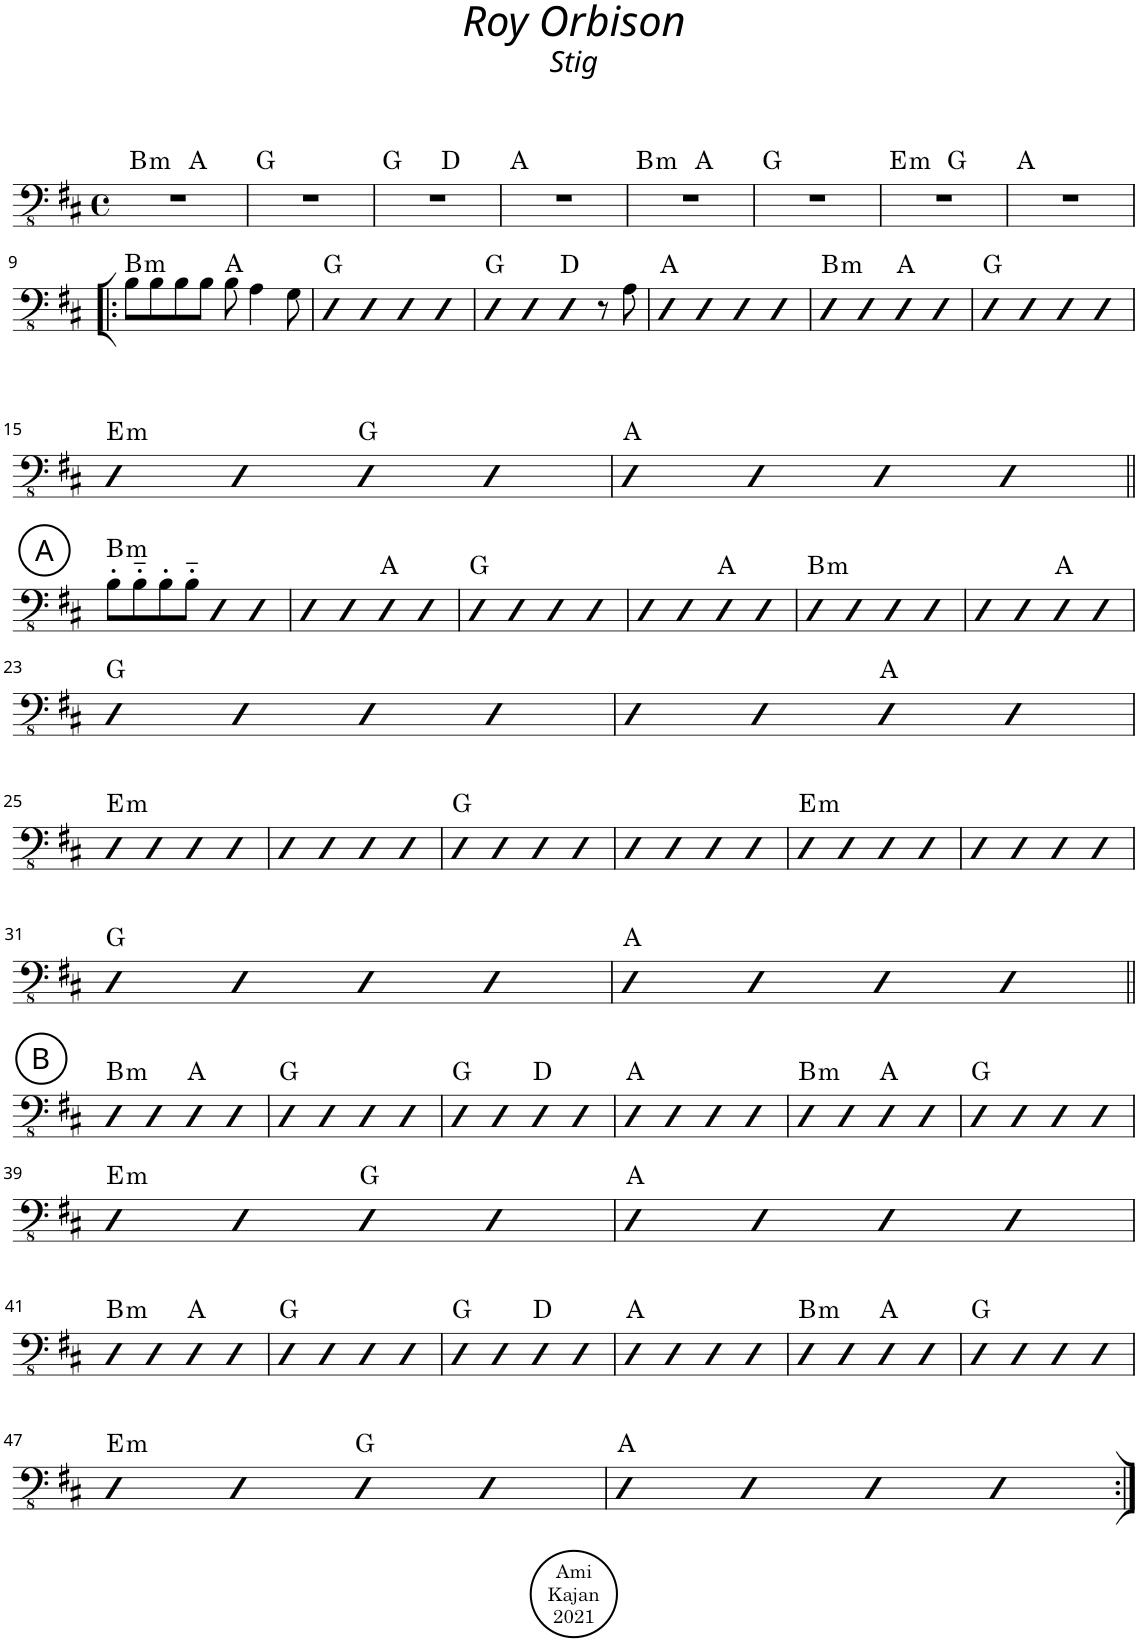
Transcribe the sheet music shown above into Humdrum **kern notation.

**kern	**harte
*part1	*part1
*staff1	*
*I"Acoustic Bass	*
*I'Bass	*
*clefFv4	*
*k[f#c#]	*
*M4/4	*
*met(c)	*
=1	=1
!	!LO:H:kt=m
*^	*
1r	2ryy	B:min
.	2ryy	A:maj
*v	*v	*
=2	=2
1r	G:maj
=3	=3
*^	*
1r	2ryy	G:maj
.	2ryy	D:maj
*v	*v	*
=4	=4
1r	A:maj
=5	=5
!	!LO:H:kt=m
*^	*
1r	2ryy	B:min
.	2ryy	A:maj
*v	*v	*
=6	=6
1r	G:maj
=7	=7
!	!LO:H:kt=m
*^	*
1r	2ryy	E:min
.	2ryy	G:maj
*v	*v	*
=8	=8
1r	A:maj
!!LO:LB:g=z
=9!|:	=9!|:
!	!LO:H:kt=m
8BB\L	B:min
8BB\	.
8BB\	.
8BB\J	.
8BB\	A:maj
4AA\	.
8GG\	.
=10	=10
4FF#	G:maj
4FF#	.
4FF#	.
4FF#	.
=11	=11
4FF#	G:maj
4FF#	.
4FF#	D:maj
8r	.
8AA\	.
=12	=12
4FF#	A:maj
4FF#	.
4FF#	.
4FF#	.
=13	=13
!	!LO:H:kt=m
4FF#	B:min
4FF#	.
4FF#	A:maj
4FF#	.
=14	=14
4FF#	G:maj
4FF#	.
4FF#	.
4FF#	.
!!LO:LB:g=z
=15	=15
!	!LO:H:kt=m
4FF#	E:min
4FF#	.
4FF#	G:maj
4FF#	.
=16	=16
4FF#	A:maj
4FF#	.
4FF#	.
4FF#	.
!!LO:LB:g=z
!!LO:REH:place=s1:a:cj:enc=circle:fs=14:t=A
=17||	=17||
!	!LO:H:kt=m
8BB'\L	B:min
8BB'~\	.
8BB'\	.
8BB'~\J	.
4FF#	.
4FF#	.
=18	=18
4FF#	.
4FF#	.
4FF#	A:maj
4FF#	.
=19	=19
4FF#	G:maj
4FF#	.
4FF#	.
4FF#	.
=20	=20
4FF#	.
4FF#	.
4FF#	A:maj
4FF#	.
=21	=21
!	!LO:H:kt=m
4FF#	B:min
4FF#	.
4FF#	.
4FF#	.
=22	=22
4FF#	.
4FF#	.
4FF#	A:maj
4FF#	.
!!LO:LB:g=z
=23	=23
4FF#	G:maj
4FF#	.
4FF#	.
4FF#	.
=24	=24
4FF#	.
4FF#	.
4FF#	A:maj
4FF#	.
!!LO:LB:g=z
=25	=25
!	!LO:H:kt=m
4FF#	E:min
4FF#	.
4FF#	.
4FF#	.
=26	=26
4FF#	.
4FF#	.
4FF#	.
4FF#	.
=27	=27
4FF#	G:maj
4FF#	.
4FF#	.
4FF#	.
=28	=28
4FF#	.
4FF#	.
4FF#	.
4FF#	.
=29	=29
!	!LO:H:kt=m
4FF#	E:min
4FF#	.
4FF#	.
4FF#	.
=30	=30
4FF#	.
4FF#	.
4FF#	.
4FF#	.
!!LO:LB:g=z
=31	=31
4FF#	G:maj
4FF#	.
4FF#	.
4FF#	.
=32	=32
4FF#	A:maj
4FF#	.
4FF#	.
4FF#	.
!!LO:LB:g=z
!!LO:REH:place=s1:a:cj:enc=circle:fs=14:t=B
=33||	=33||
!	!LO:H:kt=m
4FF#	B:min
4FF#	.
4FF#	A:maj
4FF#	.
=34	=34
4FF#	G:maj
4FF#	.
4FF#	.
4FF#	.
=35	=35
4FF#	G:maj
4FF#	.
4FF#	D:maj
4FF#	.
=36	=36
4FF#	A:maj
4FF#	.
4FF#	.
4FF#	.
=37	=37
!	!LO:H:kt=m
4FF#	B:min
4FF#	.
4FF#	A:maj
4FF#	.
=38	=38
4FF#	G:maj
4FF#	.
4FF#	.
4FF#	.
!!LO:LB:g=z
=39	=39
!	!LO:H:kt=m
4FF#	E:min
4FF#	.
4FF#	G:maj
4FF#	.
=40	=40
4FF#	A:maj
4FF#	.
4FF#	.
4FF#	.
!!LO:LB:g=z
=41	=41
!	!LO:H:kt=m
4FF#	B:min
4FF#	.
4FF#	A:maj
4FF#	.
=42	=42
4FF#	G:maj
4FF#	.
4FF#	.
4FF#	.
=43	=43
4FF#	G:maj
4FF#	.
4FF#	D:maj
4FF#	.
=44	=44
4FF#	A:maj
4FF#	.
4FF#	.
4FF#	.
=45	=45
!	!LO:H:kt=m
4FF#	B:min
4FF#	.
4FF#	A:maj
4FF#	.
=46	=46
4FF#	G:maj
4FF#	.
4FF#	.
4FF#	.
!!LO:LB:g=z
=47	=47
!	!LO:H:kt=m
4FF#	E:min
4FF#	.
4FF#	G:maj
4FF#	.
=48	=48
4FF#	A:maj
4FF#	.
4FF#	.
4FF#	.
=:|!	=:|!
*-	*-
